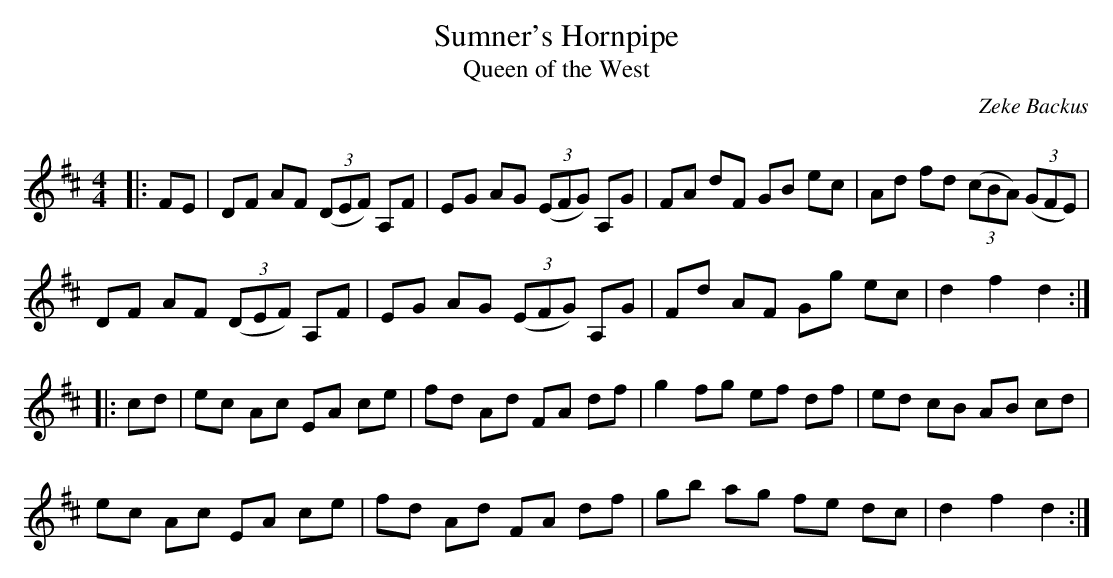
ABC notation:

X:1
T: Sumner's Hornpipe
T: Queen of the West
C:Zeke Backus
Q: 232
K:D
M:4/4
L:1/8
|:FE|DF AF ((3DEF) A,F|EG AG ((3EFG) A,G|FA dF GB ec|Ad fd ((3cBA) ((3GFE) |
DF AF ((3DEF) A,F|EG AG ((3EFG) A,G|Fd AF Gg ec|d2 f2 d2:|
|:cd|ec Ac EA ce|fd Ad FA df|g2 fg ef df|ed cB AB cd|
ec Ac EA ce|fd Ad FA df|gb ag fe dc|d2 f2 d2:|
